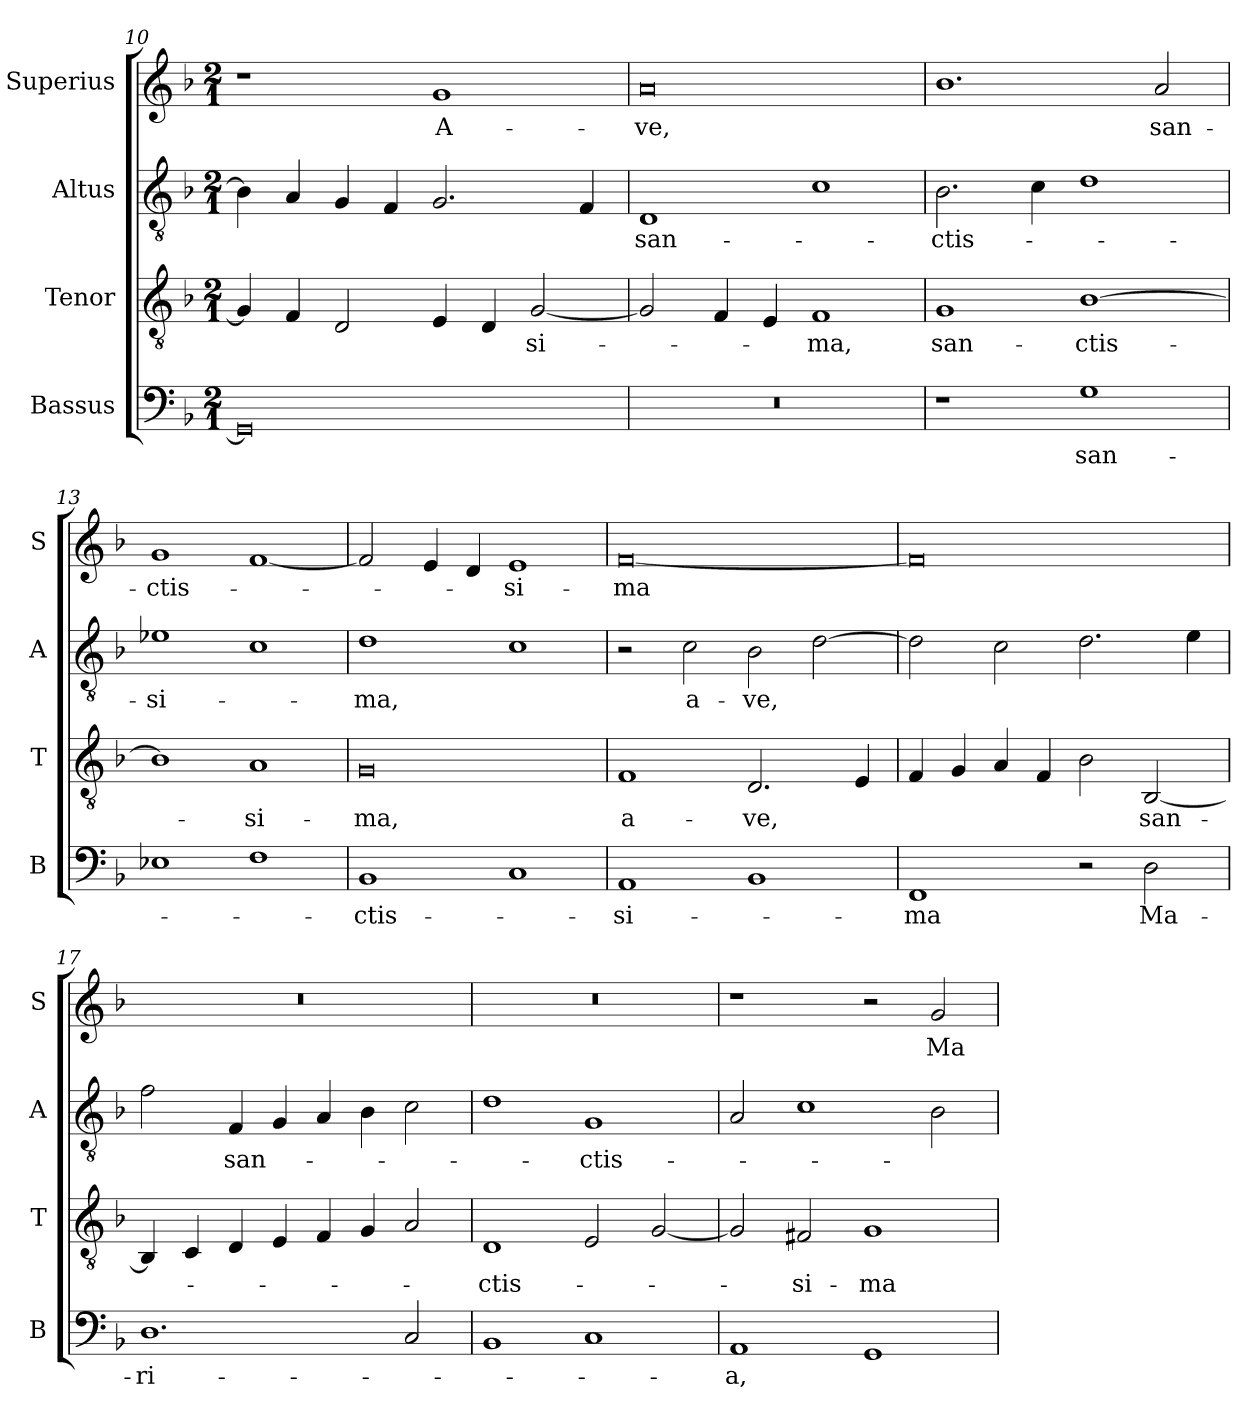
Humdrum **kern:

**kern	**text	**kern	**text	**kern	**text	**kern	**text
*part4	*part4	*part3	*part3	*part2	*part2	*part1	*part1
*staff4	*staff4	*staff3	*staff3	*staff2	*staff2	*staff1	*staff1
*I"Bassus	*	*I"Tenor	*	*I"Altus	*	*I"Superius	*
*I'B	*	*I'T	*	*I'A	*	*I'S	*
*clefF4	*	*clefGv2	*	*clefGv2	*	*clefG2	*
*k[b-]	*	*k[b-]	*	*k[b-]	*	*k[b-]	*
*F:	*	*F:	*	*F:	*	*F:	*
*M2/1	*	*M2/1	*	*M2/1	*	*M2/1	*
=10	=10	=10	=10	=10	=10	=10	=10
0GG]	.	4G]	.	4B-]	.	1r	.
.	.	4F	.	4A	.	.	.
.	.	2D	.	4G	.	.	.
.	.	.	.	4F	.	.	.
.	.	4E	.	2.G	.	1g	A-
.	.	4D	.	.	.	.	.
.	.	[2G	-si-	.	.	.	.
.	.	.	.	4F	.	.	.
=11	=11	=11	=11	=11	=11	=11	=11
0r	.	2G]	.	1D	san-	0a	-ve,
.	.	4F	.	.	.	.	.
.	.	4E	.	.	.	.	.
.	.	1F	-ma,	1c	.	.	.
=12	=12	=12	=12	=12	=12	=12	=12
1r	.	1G	san-	2.B-	-ctis-	1.b-	.
.	.	.	.	4c	.	.	.
1G	san-	[1B-	-ctis-	1d	.	.	.
.	.	.	.	.	.	2a	san-
=13	=13	=13	=13	=13	=13	=13	=13
1E-X	.	1B-]	.	1e-X	-si-	1g	-ctis-
1F	.	1A	-si-	1c	.	[1f	.
=14	=14	=14	=14	=14	=14	=14	=14
1BB-	-ctis-	0G	-ma,	1d	-ma,	2f]	.
.	.	.	.	.	.	4e	.
.	.	.	.	.	.	4d	.
1C	.	.	.	1c	.	1e	-si-
=15	=15	=15	=15	=15	=15	=15	=15
1AA	-si-	1F	a-	2r	.	[0f	-ma
.	.	.	.	2c	a-	.	.
1BB-	.	2.D	-ve,	2B-	-ve,	.	.
.	.	.	.	[2d	.	.	.
.	.	4E	.	.	.	.	.
=16	=16	=16	=16	=16	=16	=16	=16
1FF	-ma	4F	.	2d]	.	0f]	.
.	.	4G	.	.	.	.	.
.	.	4A	.	2c	.	.	.
.	.	4F	.	.	.	.	.
2r	.	2B-	.	2.d	.	.	.
2D	Ma-	[2BB-	san-	.	.	.	.
.	.	.	.	4e	.	.	.
=17	=17	=17	=17	=17	=17	=17	=17
1.D	-ri-	4BB-]	.	2f	.	0r	.
.	.	4C	.	.	.	.	.
.	.	4D	.	4F	san-	.	.
.	.	4E	.	4G	.	.	.
.	.	4F	.	4A	.	.	.
.	.	4G	.	4B-	.	.	.
2C	.	2A	.	2c	.	.	.
=18	=18	=18	=18	=18	=18	=18	=18
1BB-	.	1D	-ctis-	1d	.	0r	.
1C	.	2E	.	1G	-ctis-	.	.
.	.	[2G	.	.	.	.	.
=19	=19	=19	=19	=19	=19	=19	=19
1AA	-a,	2G]	.	2A	.	1r	.
.	.	2F#X	-si-	1c	.	.	.
1GG	.	1G	-ma	.	.	2r	.
.	.	.	.	2B-	.	2g	Ma-
=	=	=	=	=	=	=	=
*-	*-	*-	*-	*-	*-	*-	*-
